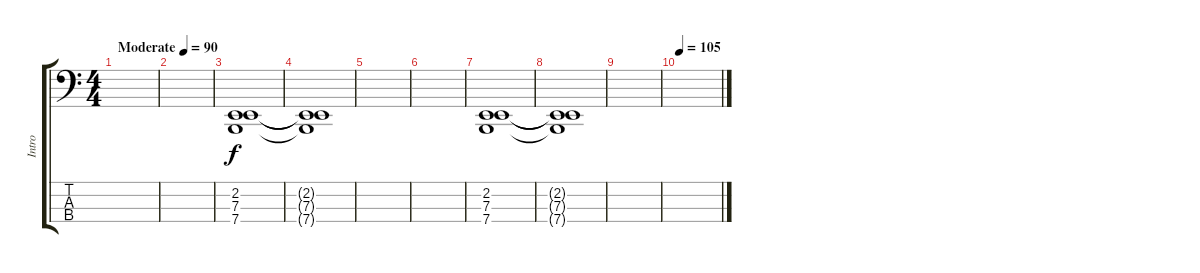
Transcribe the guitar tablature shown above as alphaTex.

\track ("Intro" "Intro") {instrument reedorgan}
\staff {score tabs}
\tuning (G2 D2 A1 E1) {hide}
\ts (4 4)
\tempo (90 "Moderate")
\clef f4
\ks c
|
|
(2.2 7.3 7.4).1 |
(2.2{t} 7.3{t} 7.4{t}).1 |
|
|
(2.2 7.3 7.4).1 |
(2.2{t} 7.3{t} 7.4{t}).1 |
|
\tempo 105
